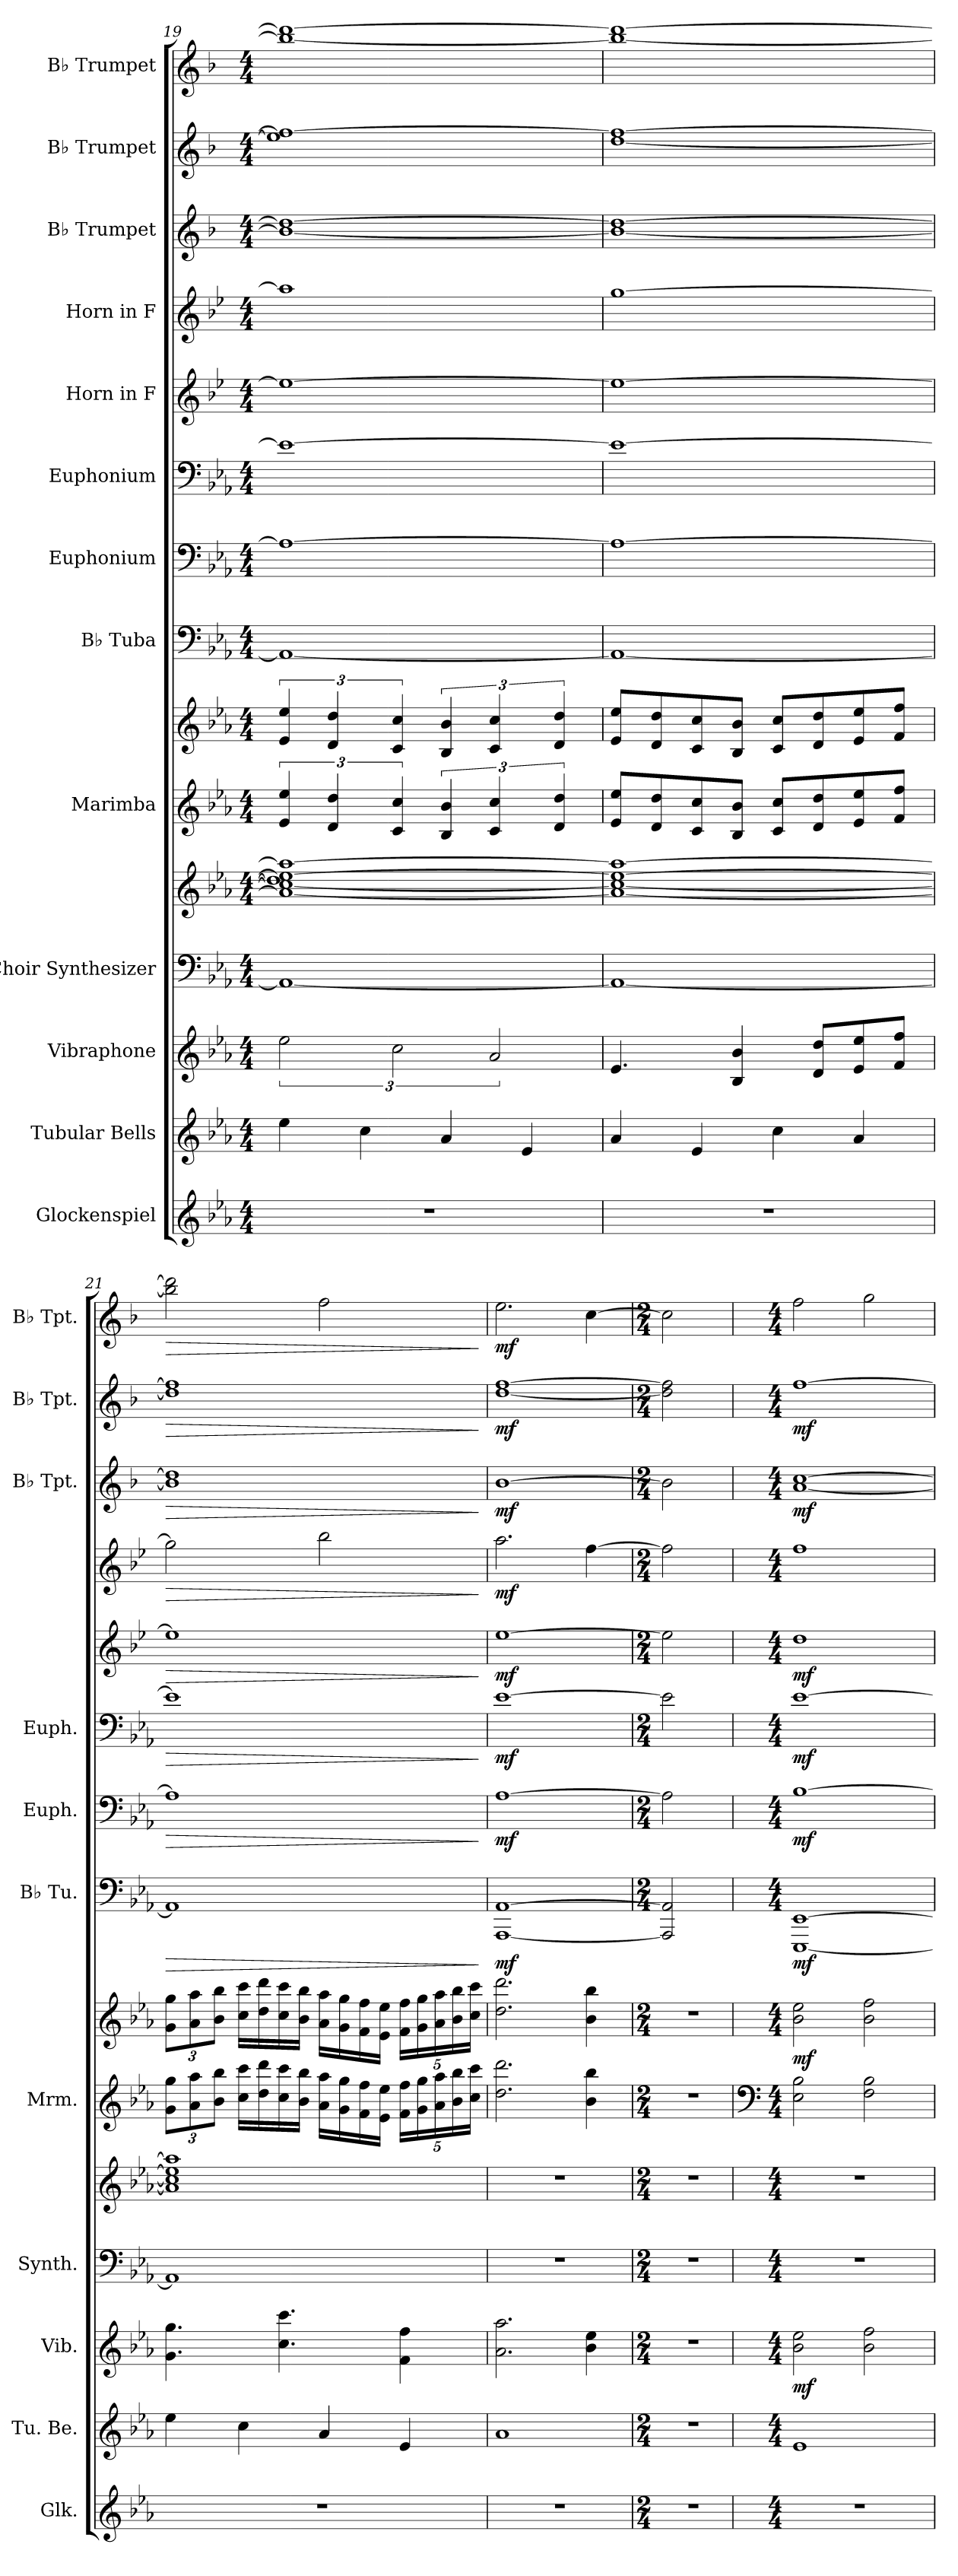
**kern	**kern	**kern	**dynam	**kern	**kern	**kern	**kern	**dynam	**kern	**dynam	**kern	**dynam	**kern	**dynam	**kern	**dynam	**kern	**dynam	**kern	**dynam	**kern	**dynam	**kern	**dynam
*part13	*part12	*part11	*part11	*part10	*part10	*part9	*part9	*part9	*part8	*part8	*part7	*part7	*part6	*part6	*part5	*part5	*part4	*part4	*part3	*part3	*part2	*part2	*part1	*part1
*staff15	*staff14	*staff13	*staff13	*staff12	*staff11	*staff10	*staff9	*staff9/10	*staff8	*staff8	*staff7	*staff7	*staff6	*staff6	*staff5	*staff5	*staff4	*staff4	*staff3	*staff3	*staff2	*staff2	*staff1	*staff1
*I"Glockenspiel	*I"Tubular Bells	*I"Vibraphone	*	*I"Choir Synthesizer	*	*I"Marimba	*	*	*I"B♭ Tuba	*	*I"Euphonium	*	*I"Euphonium	*	*I"Horn in F	*	*I"Horn in F	*	*I"B♭ Trumpet	*	*I"B♭ Trumpet	*	*I"B♭ Trumpet	*
*I'Glk.	*I'Tu. Be.	*I'Vib.	*	*I'Synth.	*	*I'Mrm.	*	*	*I'B♭ Tu.	*	*I'Euph.	*	*I'Euph.	*	*	*	*	*	*I'B♭ Tpt.	*	*I'B♭ Tpt.	*	*I'B♭ Tpt.	*
!!LO:PB:g=z
*clefG2	*clefG2	*clefG2	*	*clefF4	*clefG2	*clefG2	*clefG2	*	*clefF4	*	*clefF4	*	*clefF4	*	*clefG2	*	*clefG2	*	*clefG2	*	*clefG2	*	*clefG2	*
*ITrd-14c-24	*	*	*	*	*	*	*	*	*	*	*	*	*	*	*ITrd4c7	*	*ITrd4c7	*	*ITrd1c2	*	*ITrd1c2	*	*ITrd1c2	*
*k[b-e-a-]	*k[b-e-a-]	*k[b-e-a-]	*	*k[b-e-a-]	*k[b-e-a-]	*k[b-e-a-]	*k[b-e-a-]	*	*k[b-e-a-]	*	*k[b-e-a-]	*	*k[b-e-a-]	*	*k[b-e-a-]	*	*k[b-e-a-]	*	*k[b-e-a-]	*	*k[b-e-a-]	*	*k[b-e-a-]	*
*M4/4	*M4/4	*M4/4	*	*M4/4	*M4/4	*M4/4	*M4/4	*	*M4/4	*	*M4/4	*	*M4/4	*	*M4/4	*	*M4/4	*	*M4/4	*	*M4/4	*	*M4/4	*
=19	=19	=19	=19	=19	=19	=19	=19	=19	=19	=19	=19	=19	=19	=19	=19	=19	=19	=19	=19	=19	=19	=19	=19	=19
1r	4ee-\	3ee-\	.	1AA-_	1a-_ 1cc_ 1dd] 1ee-_ 1aa-_	6e-/ 6ee-/	6e-/ 6ee-/	.	1AA-_	.	1A-_	.	1e-_	.	1a-_	.	1dd]	.	1a-_ 1cc_	.	1dd] 1ee-_	.	1aa-_ 1ccc_	.
.	.	.	.	.	.	6d/ 6dd/	6d/ 6dd/	.	.	.	.	.	.	.	.	.	.	.	.	.	.	.	.	.
.	4cc\	.	.	.	.	.	.	.	.	.	.	.	.	.	.	.	.	.	.	.	.	.	.	.
.	.	3cc\	.	.	.	6c/ 6cc/	6c/ 6cc/	.	.	.	.	.	.	.	.	.	.	.	.	.	.	.	.	.
.	4a-/	.	.	.	.	6B-/ 6b-/	6B-/ 6b-/	.	.	.	.	.	.	.	.	.	.	.	.	.	.	.	.	.
.	.	3a-/	.	.	.	6c/ 6cc/	6c/ 6cc/	.	.	.	.	.	.	.	.	.	.	.	.	.	.	.	.	.
.	4e-/	.	.	.	.	.	.	.	.	.	.	.	.	.	.	.	.	.	.	.	.	.	.	.
.	.	.	.	.	.	6d/ 6dd/	6d/ 6dd/	.	.	.	.	.	.	.	.	.	.	.	.	.	.	.	.	.
=20	=20	=20	=20	=20	=20	=20	=20	=20	=20	=20	=20	=20	=20	=20	=20	=20	=20	=20	=20	=20	=20	=20	=20	=20
1r	4a-/	4.e-/	.	1AA-_	1a-_ 1cc_ 1ee-_ 1aa-_	8e-/ 8ee-/L	8e-/ 8ee-/L	.	1AA-_	.	1A-_	.	1e-_	.	1a-_	.	[1cc	.	1a-_ 1cc_	.	[1cc 1ee-_	.	1aa-_ 1ccc_	.
.	.	.	.	.	.	8d/ 8dd/	8d/ 8dd/	.	.	.	.	.	.	.	.	.	.	.	.	.	.	.	.	.
.	4e-/	.	.	.	.	8c/ 8cc/	8c/ 8cc/	.	.	.	.	.	.	.	.	.	.	.	.	.	.	.	.	.
.	.	4B-/ 4b-/	.	.	.	8B-/ 8b-/J	8B-/ 8b-/J	.	.	.	.	.	.	.	.	.	.	.	.	.	.	.	.	.
.	4cc\	.	.	.	.	8c/ 8cc/L	8c/ 8cc/L	.	.	.	.	.	.	.	.	.	.	.	.	.	.	.	.	.
.	.	8d/ 8dd/L	.	.	.	8d/ 8dd/	8d/ 8dd/	.	.	.	.	.	.	.	.	.	.	.	.	.	.	.	.	.
.	4a-/	8e-/ 8ee-/	.	.	.	8e-/ 8ee-/	8e-/ 8ee-/	.	.	.	.	.	.	.	.	.	.	.	.	.	.	.	.	.
.	.	8f/ 8ff/J	.	.	.	8f/ 8ff/J	8f/ 8ff/J	.	.	.	.	.	.	.	.	.	.	.	.	.	.	.	.	.
=21	=21	=21	=21	=21	=21	=21	=21	=21	=21	=21	=21	=21	=21	=21	=21	=21	=21	=21	=21	=21	=21	=21	=21	=21
*	*	*	*	*	*	*Xbrackettup	*Xbrackettup	*	*	*	*	*	*	*	*	*	*	*	*	*	*	*	*	*
!	!	!	!	!	!	!	!	!	!	!LO:HP:b	!	!LO:HP:b	!	!LO:HP:b	!	!LO:HP:b	!	!LO:HP:b	!	!LO:HP:b	!	!LO:HP:b	!	!LO:HP:b
1r	4ee-\	4.g\ 4.gg\	.	1AA-]	1a-] 1cc] 1ee-] 1aa-]	12g\ 12gg\L	12g\ 12gg\L	.	1AA-]	>	1A-]	>	1e-]	>	1a-]	>	2cc\]	>	1a-] 1cc]	>	1cc] 1ee-]	>	2aa-\] 2ccc\]	>
.	.	.	.	.	.	12a-\ 12aa-\	12a-\ 12aa-\	.	.	.	.	.	.	.	.	.	.	.	.	.	.	.	.	.
.	.	.	.	.	.	12b-\ 12bb-\J	12b-\ 12bb-\J	.	.	.	.	.	.	.	.	.	.	.	.	.	.	.	.	.
.	4cc\	.	.	.	.	16cc\ 16ccc\LL	16cc\ 16ccc\LL	.	.	.	.	.	.	.	.	.	.	.	.	.	.	.	.	.
.	.	.	.	.	.	16dd\ 16ddd\	16dd\ 16ddd\	.	.	.	.	.	.	.	.	.	.	.	.	.	.	.	.	.
.	.	4.cc\ 4.ccc\	.	.	.	16cc\ 16ccc\	16cc\ 16ccc\	.	.	.	.	.	.	.	.	.	.	.	.	.	.	.	.	.
.	.	.	.	.	.	16b-\ 16bb-\JJ	16b-\ 16bb-\JJ	.	.	.	.	.	.	.	.	.	.	.	.	.	.	.	.	.
.	4a-/	.	.	.	.	16a-\ 16aa-\LL	16a-\ 16aa-\LL	.	.	.	.	.	.	.	.	.	2ee-\	.	.	.	.	.	2ee-\	.
.	.	.	.	.	.	16g\ 16gg\	16g\ 16gg\	.	.	.	.	.	.	.	.	.	.	.	.	.	.	.	.	.
.	.	.	.	.	.	16f\ 16ff\	16f\ 16ff\	.	.	.	.	.	.	.	.	.	.	.	.	.	.	.	.	.
.	.	.	.	.	.	16e-\ 16ee-\JJ	16e-\ 16ee-\JJ	.	.	.	.	.	.	.	.	.	.	.	.	.	.	.	.	.
.	4e-/	4f\ 4ff\	.	.	.	20f\ 20ff\LL	20f\ 20ff\LL	.	.	.	.	.	.	.	.	.	.	.	.	.	.	.	.	.
.	.	.	.	.	.	20g\ 20gg\	20g\ 20gg\	.	.	.	.	.	.	.	.	.	.	.	.	.	.	.	.	.
.	.	.	.	.	.	20a-\ 20aa-\	20a-\ 20aa-\	.	.	.	.	.	.	.	.	.	.	.	.	.	.	.	.	.
.	.	.	.	.	.	20b-\ 20bb-\	20b-\ 20bb-\	.	.	.	.	.	.	.	.	.	.	.	.	.	.	.	.	.
.	.	.	.	.	.	20cc\ 20ccc\JJ	20cc\ 20ccc\JJ	.	.	.	.	.	.	.	.	.	.	.	.	.	.	.	.	.
.	.	.	.	.	.	.	.	.	.	]	.	]	.	]	.	]	.	]	.	]	.	]	.	]
=22	=22	=22	=22	=22	=22	=22	=22	=22	=22	=22	=22	=22	=22	=22	=22	=22	=22	=22	=22	=22	=22	=22	=22	=22
!	!	!	!	!	!	!	!	!	!	!LO:DY:b	!	!LO:DY:b	!	!LO:DY:b	!	!LO:DY:b	!	!LO:DY:b	!	!LO:DY:b	!	!LO:DY:b	!	!LO:DY:b
1r	1a-	2.a-\ 2.aa-\	.	1r	1r	2.dd\ 2.ddd\	2.dd\ 2.ddd\	.	[1AAA- [1AA-	mf	[1A-	mf	[1e-	mf	[1a-	mf	2.dd\	mf	[1a-	mf	[1cc [1ee-	mf	2.dd\	mf
.	.	4b-\ 4ee-\	.	.	.	4b-\ 4bb-\	4b-\ 4bb-\	.	.	.	.	.	.	.	.	.	[4b-\	.	.	.	.	.	[4b-\	.
=23	=23	=23	=23	=23	=23	=23	=23	=23	=23	=23	=23	=23	=23	=23	=23	=23	=23	=23	=23	=23	=23	=23	=23	=23
*M2/4	*M2/4	*M2/4	*	*M2/4	*M2/4	*M2/4	*M2/4	*	*M2/4	*	*M2/4	*	*M2/4	*	*M2/4	*	*M2/4	*	*M2/4	*	*M2/4	*	*M2/4	*
2r	2r	2r	.	2r	2r	2r	2r	.	2AAA-/] 2AA-/]	.	2A-\]	.	2e-\]	.	2a-\]	.	2b-\]	.	2a-\]	.	2cc\] 2ee-\]	.	2b-\]	.
!!LO:PB:g=z
=24	=24	=24	=24	=24	=24	=24	=24	=24	=24	=24	=24	=24	=24	=24	=24	=24	=24	=24	=24	=24	=24	=24	=24	=24
*	*	*	*	*	*	*clefF4	*	*	*	*	*	*	*	*	*	*	*	*	*	*	*	*	*	*
*M4/4	*M4/4	*M4/4	*	*M4/4	*M4/4	*M4/4	*M4/4	*	*M4/4	*	*M4/4	*	*M4/4	*	*M4/4	*	*M4/4	*	*M4/4	*	*M4/4	*	*M4/4	*
!	!	!	!LO:DY:b	!	!	!	!	!LO:DY:b	!	!LO:DY:b	!	!LO:DY:b	!	!LO:DY:b	!	!LO:DY:b	!	!	!	!LO:DY:b	!	!LO:DY:b	!	!
1r	1e-	2b-\ 2ee-\	mf	1r	1r	2E-\ 2B-\	2b-\ 2ee-\	mf	[1EEE- [1EE-	mf	[1B-	mf	[1e-	mf	1g	mf	1b-	.	[1g [1b-	mf	[1ee-	mf	2ee-\	.
.	.	2b-\ 2ff\	.	.	.	2F\ 2B-\	2b-\ 2ff\	.	.	.	.	.	.	.	.	.	.	.	.	.	.	.	2ff\	.
=	=	=	=	=	=	=	=	=	=	=	=	=	=	=	=	=	=	=	=	=	=	=	=	=
*-	*-	*-	*-	*-	*-	*-	*-	*-	*-	*-	*-	*-	*-	*-	*-	*-	*-	*-	*-	*-	*-	*-	*-	*-
